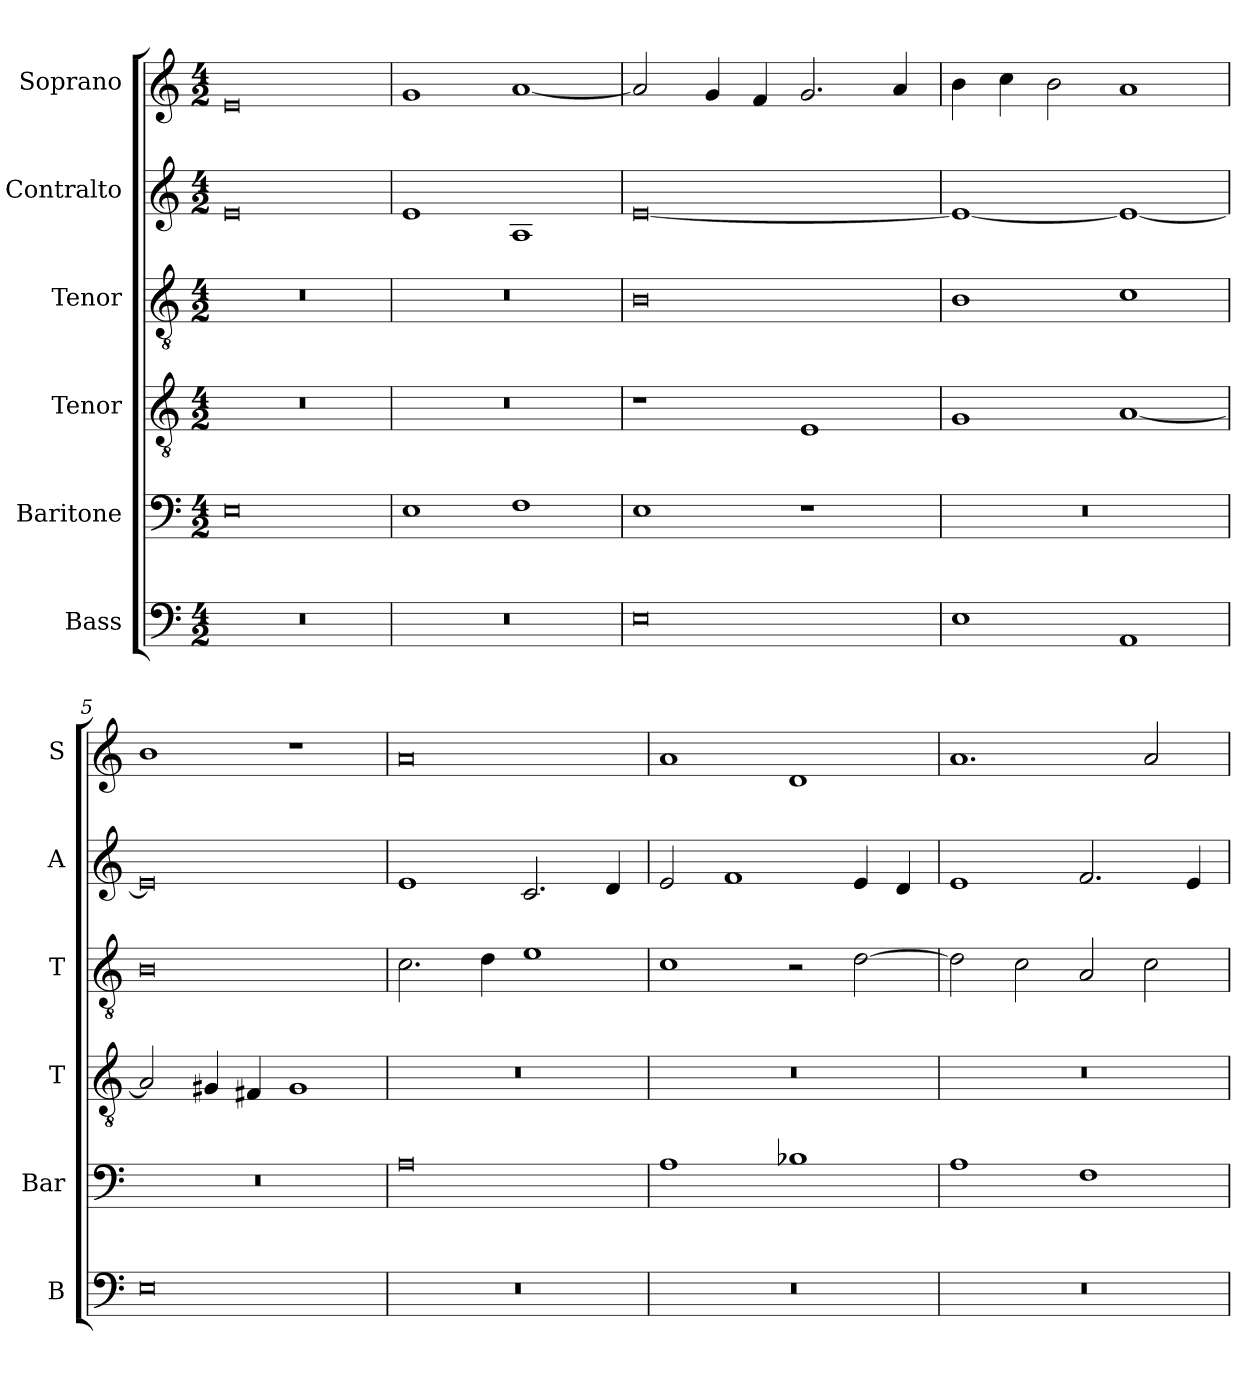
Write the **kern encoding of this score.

**kern	**kern	**kern	**kern	**kern	**kern
*part6	*part5	*part4	*part3	*part2	*part1
*staff6	*staff5	*staff4	*staff3	*staff2	*staff1
*I"Bass	*I"Baritone	*I"Tenor	*I"Tenor	*I"Contralto	*I"Soprano
*I'B	*I'Bar	*I'T	*I'T	*I'A	*I'S
*clefF4	*clefF4	*clefGv2	*clefGv2	*clefG2	*clefG2
*k[]	*k[]	*k[]	*k[]	*k[]	*k[]
*E:phr	*E:phr	*E:phr	*E:phr	*E:phr	*E:phr
*M4/2	*M4/2	*M4/2	*M4/2	*M4/2	*M4/2
=1	=1	=1	=1	=1	=1
0r	0E	0r	0r	0e	0e
=2	=2	=2	=2	=2	=2
0r	1E	0r	0r	1e	1g
.	1F	.	.	1A	[1a
=3	=3	=3	=3	=3	=3
0E	1E	1r	0B	[0e	2a]
.	.	.	.	.	4g
.	.	.	.	.	4f
.	1r	1E	.	.	2.g
.	.	.	.	.	4a
=4	=4	=4	=4	=4	=4
1E	0r	1G	1B	1e_	4b
.	.	.	.	.	4cc
.	.	.	.	.	2b
1AA	.	[1A	1c	1e_	1a
=5	=5	=5	=5	=5	=5
0E	0r	2A]	0B	0e]	1b
.	.	4G#X	.	.	.
.	.	4F#X	.	.	.
.	.	1G#	.	.	1r
=6	=6	=6	=6	=6	=6
0r	0A	0r	2.c	1e	0a
.	.	.	4d	.	.
.	.	.	1e	2.c	.
.	.	.	.	4d	.
=7	=7	=7	=7	=7	=7
0r	1A	0r	1c	2e	1a
.	.	.	.	1f	.
.	1B-X	.	2r	.	1d
.	.	.	[2d	4e	.
.	.	.	.	4d	.
=8	=8	=8	=8	=8	=8
0r	1A	0r	2d]	1e	1.a
.	.	.	2c	.	.
.	1F	.	2A	2.f	.
.	.	.	2c	.	2a
.	.	.	.	4e	.
=	=	=	=	=	=
*-	*-	*-	*-	*-	*-
